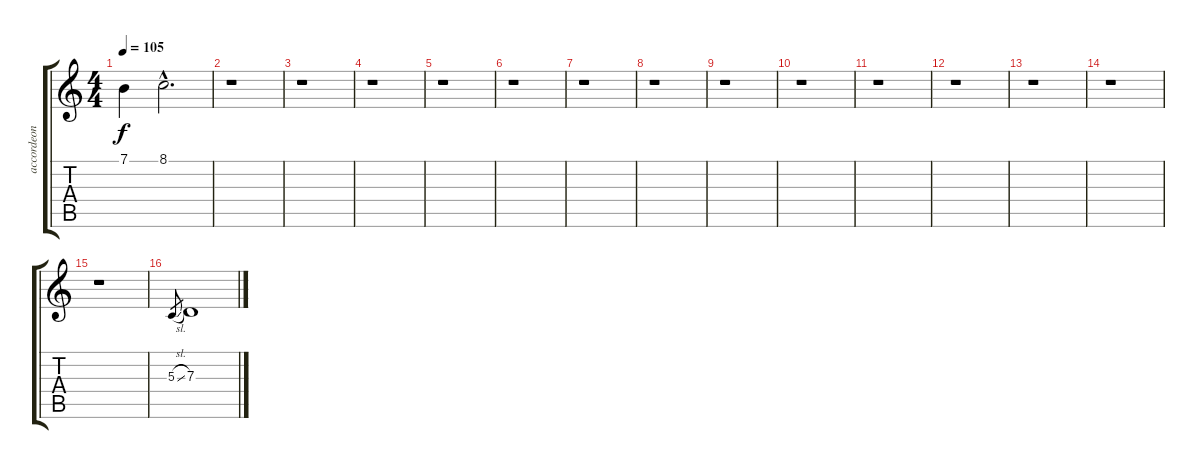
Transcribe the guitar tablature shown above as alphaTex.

\track ("accordeon" "accordeon") {instrument accordion}
\staff {score tabs}
\tuning (E4 B3 G3 D3 A2 E2) {hide}
\ts (4 4)
\tempo 105
\clef g2
\ks c
7.1{t}.4{dy f} 8.1{hac}.2{d} |
r.1 |
r.1 |
r.1 |
r.1 |
r.1 |
r.1 |
r.1 |
r.1 |
r.1 |
r.1 |
r.1 |
r.1 |
r.1 |
r.1 |
5.3{sl}.8{gr} 7.3.1
